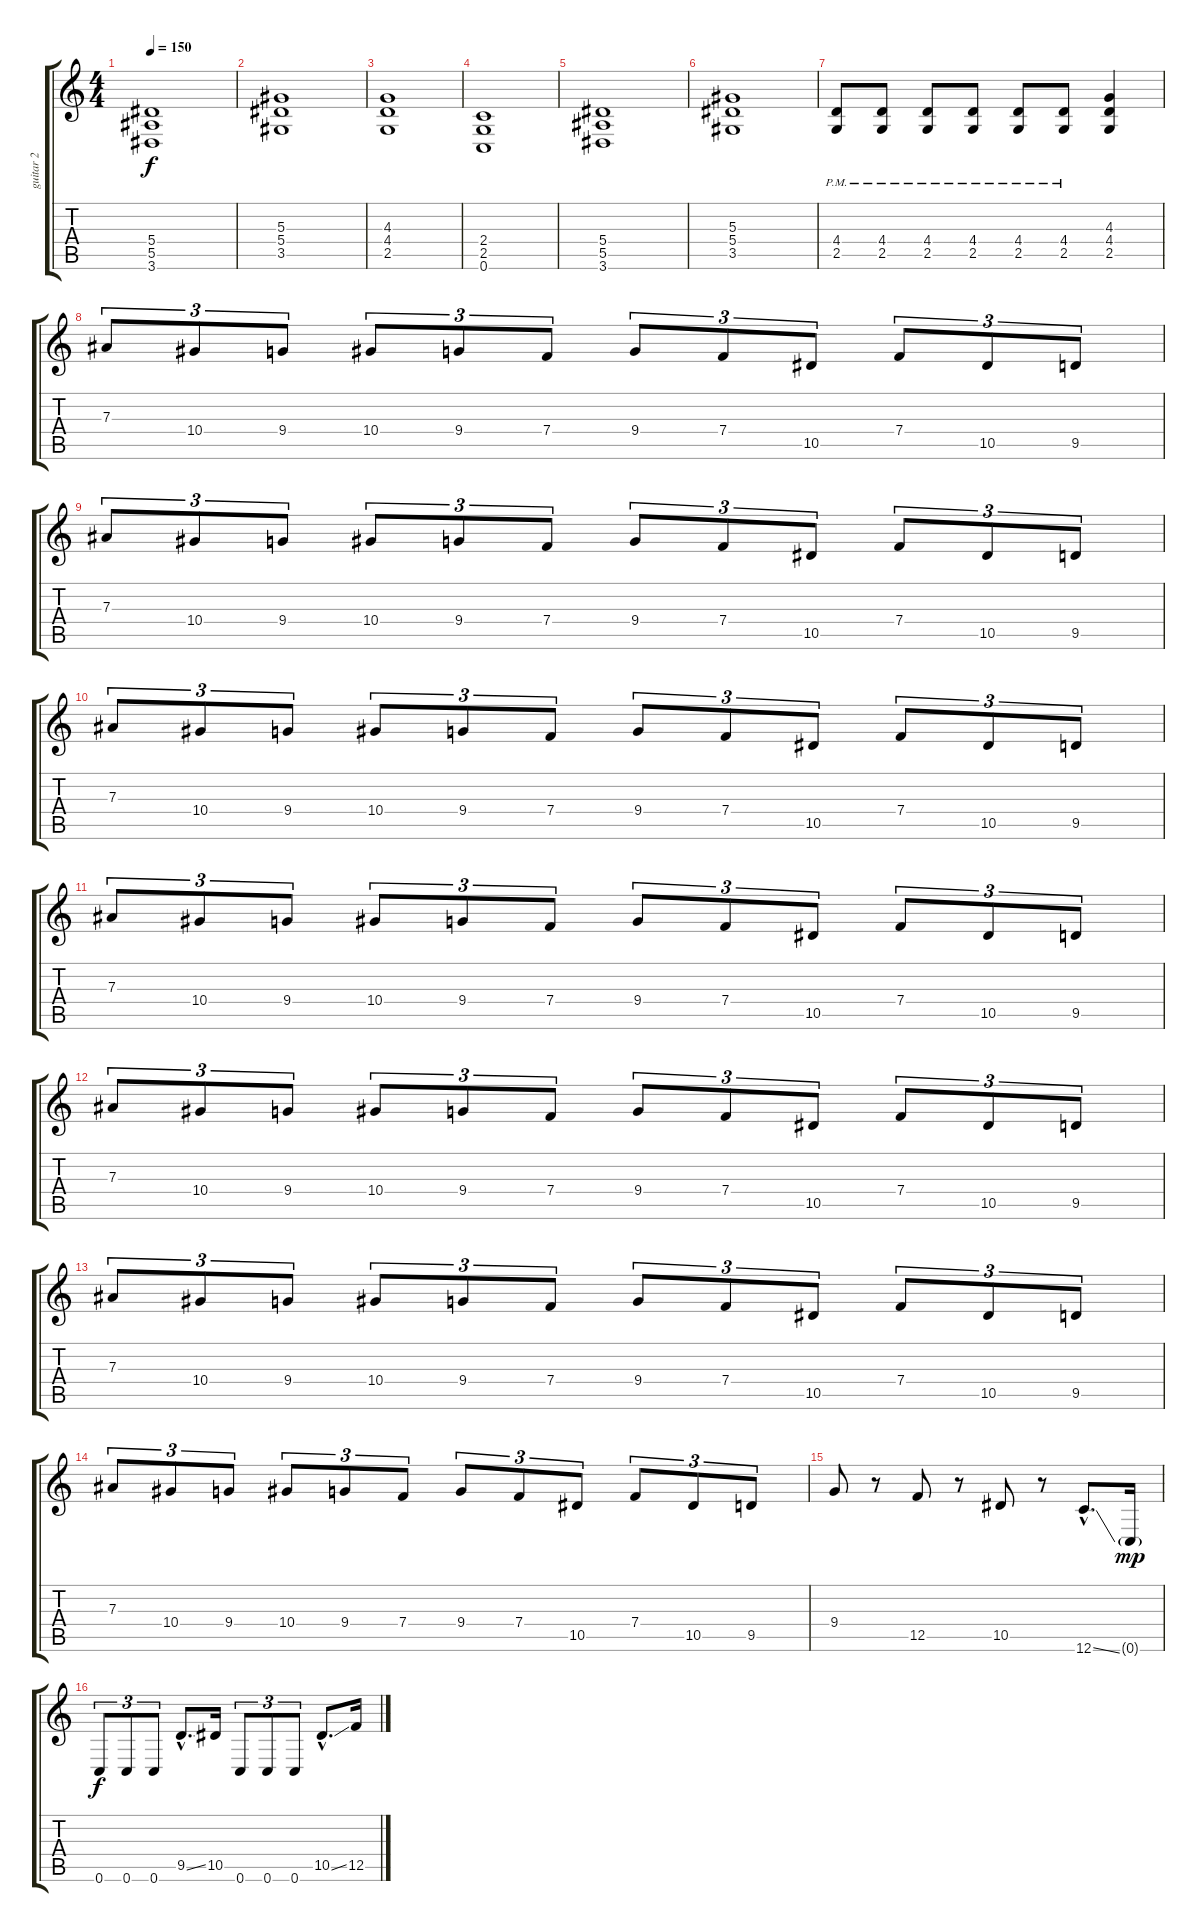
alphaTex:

\track ("guitar 2" "guitar 2") {instrument overdrivenguitar}
\staff {score tabs}
\tuning (C4 G3 Eb3 Bb2 F2 C2) {hide}
\ts (4 4)
\tempo 150
\clef g2
\ks c
(5.4 5.5 3.6).1{dy f} |
(5.3 5.4 3.5).1 |
(4.3 4.4 2.5).1 |
(2.4 2.5 0.6).1 |
(5.4 5.5 3.6).1 |
(5.3 5.4 3.5).1 |
(4.4{pm} 2.5).8 (4.4{pm} 2.5).8 (4.4{pm} 2.5).8 (4.4{pm} 2.5).8 (4.4{pm} 2.5).8 (4.4{pm} 2.5).8 (4.3 4.4 2.5).4 |
7.3.8{tu (3 2)} 10.4.8{tu (3 2)} 9.4.8{tu (3 2)} 10.4.8{tu (3 2)} 9.4.8{tu (3 2)} 7.4.8{tu (3 2)} 9.4.8{tu (3 2)} 7.4.8{tu (3 2)} 10.5.8{tu (3 2)} 7.4.8{tu (3 2)} 10.5.8{tu (3 2)} 9.5.8{tu (3 2)} |
7.3.8{tu (3 2)} 10.4.8{tu (3 2)} 9.4.8{tu (3 2)} 10.4.8{tu (3 2)} 9.4.8{tu (3 2)} 7.4.8{tu (3 2)} 9.4.8{tu (3 2)} 7.4.8{tu (3 2)} 10.5.8{tu (3 2)} 7.4.8{tu (3 2)} 10.5.8{tu (3 2)} 9.5.8{tu (3 2)} |
7.3.8{tu (3 2)} 10.4.8{tu (3 2)} 9.4.8{tu (3 2)} 10.4.8{tu (3 2)} 9.4.8{tu (3 2)} 7.4.8{tu (3 2)} 9.4.8{tu (3 2)} 7.4.8{tu (3 2)} 10.5.8{tu (3 2)} 7.4.8{tu (3 2)} 10.5.8{tu (3 2)} 9.5.8{tu (3 2)} |
7.3.8{tu (3 2)} 10.4.8{tu (3 2)} 9.4.8{tu (3 2)} 10.4.8{tu (3 2)} 9.4.8{tu (3 2)} 7.4.8{tu (3 2)} 9.4.8{tu (3 2)} 7.4.8{tu (3 2)} 10.5.8{tu (3 2)} 7.4.8{tu (3 2)} 10.5.8{tu (3 2)} 9.5.8{tu (3 2)} |
7.3.8{tu (3 2)} 10.4.8{tu (3 2)} 9.4.8{tu (3 2)} 10.4.8{tu (3 2)} 9.4.8{tu (3 2)} 7.4.8{tu (3 2)} 9.4.8{tu (3 2)} 7.4.8{tu (3 2)} 10.5.8{tu (3 2)} 7.4.8{tu (3 2)} 10.5.8{tu (3 2)} 9.5.8{tu (3 2)} |
7.3.8{tu (3 2)} 10.4.8{tu (3 2)} 9.4.8{tu (3 2)} 10.4.8{tu (3 2)} 9.4.8{tu (3 2)} 7.4.8{tu (3 2)} 9.4.8{tu (3 2)} 7.4.8{tu (3 2)} 10.5.8{tu (3 2)} 7.4.8{tu (3 2)} 10.5.8{tu (3 2)} 9.5.8{tu (3 2)} |
7.3.8{tu (3 2)} 10.4.8{tu (3 2)} 9.4.8{tu (3 2)} 10.4.8{tu (3 2)} 9.4.8{tu (3 2)} 7.4.8{tu (3 2)} 9.4.8{tu (3 2)} 7.4.8{tu (3 2)} 10.5.8{tu (3 2)} 7.4.8{tu (3 2)} 10.5.8{tu (3 2)} 9.5.8{tu (3 2)} |
9.4.8 r.8 12.5.8 r.8 10.5.8 r.8 12.6{ss hac}.8{d} 0.6{g}.16{dy mp} |
0.6.8{tu (3 2) dy f} 0.6.8{tu (3 2)} 0.6.8{tu (3 2)} 9.5{ss hac}.8{d} 10.5.16 0.6.8{tu (3 2)} 0.6.8{tu (3 2)} 0.6.8{tu (3 2)} 10.5{ss hac}.8{d} 12.5.16
